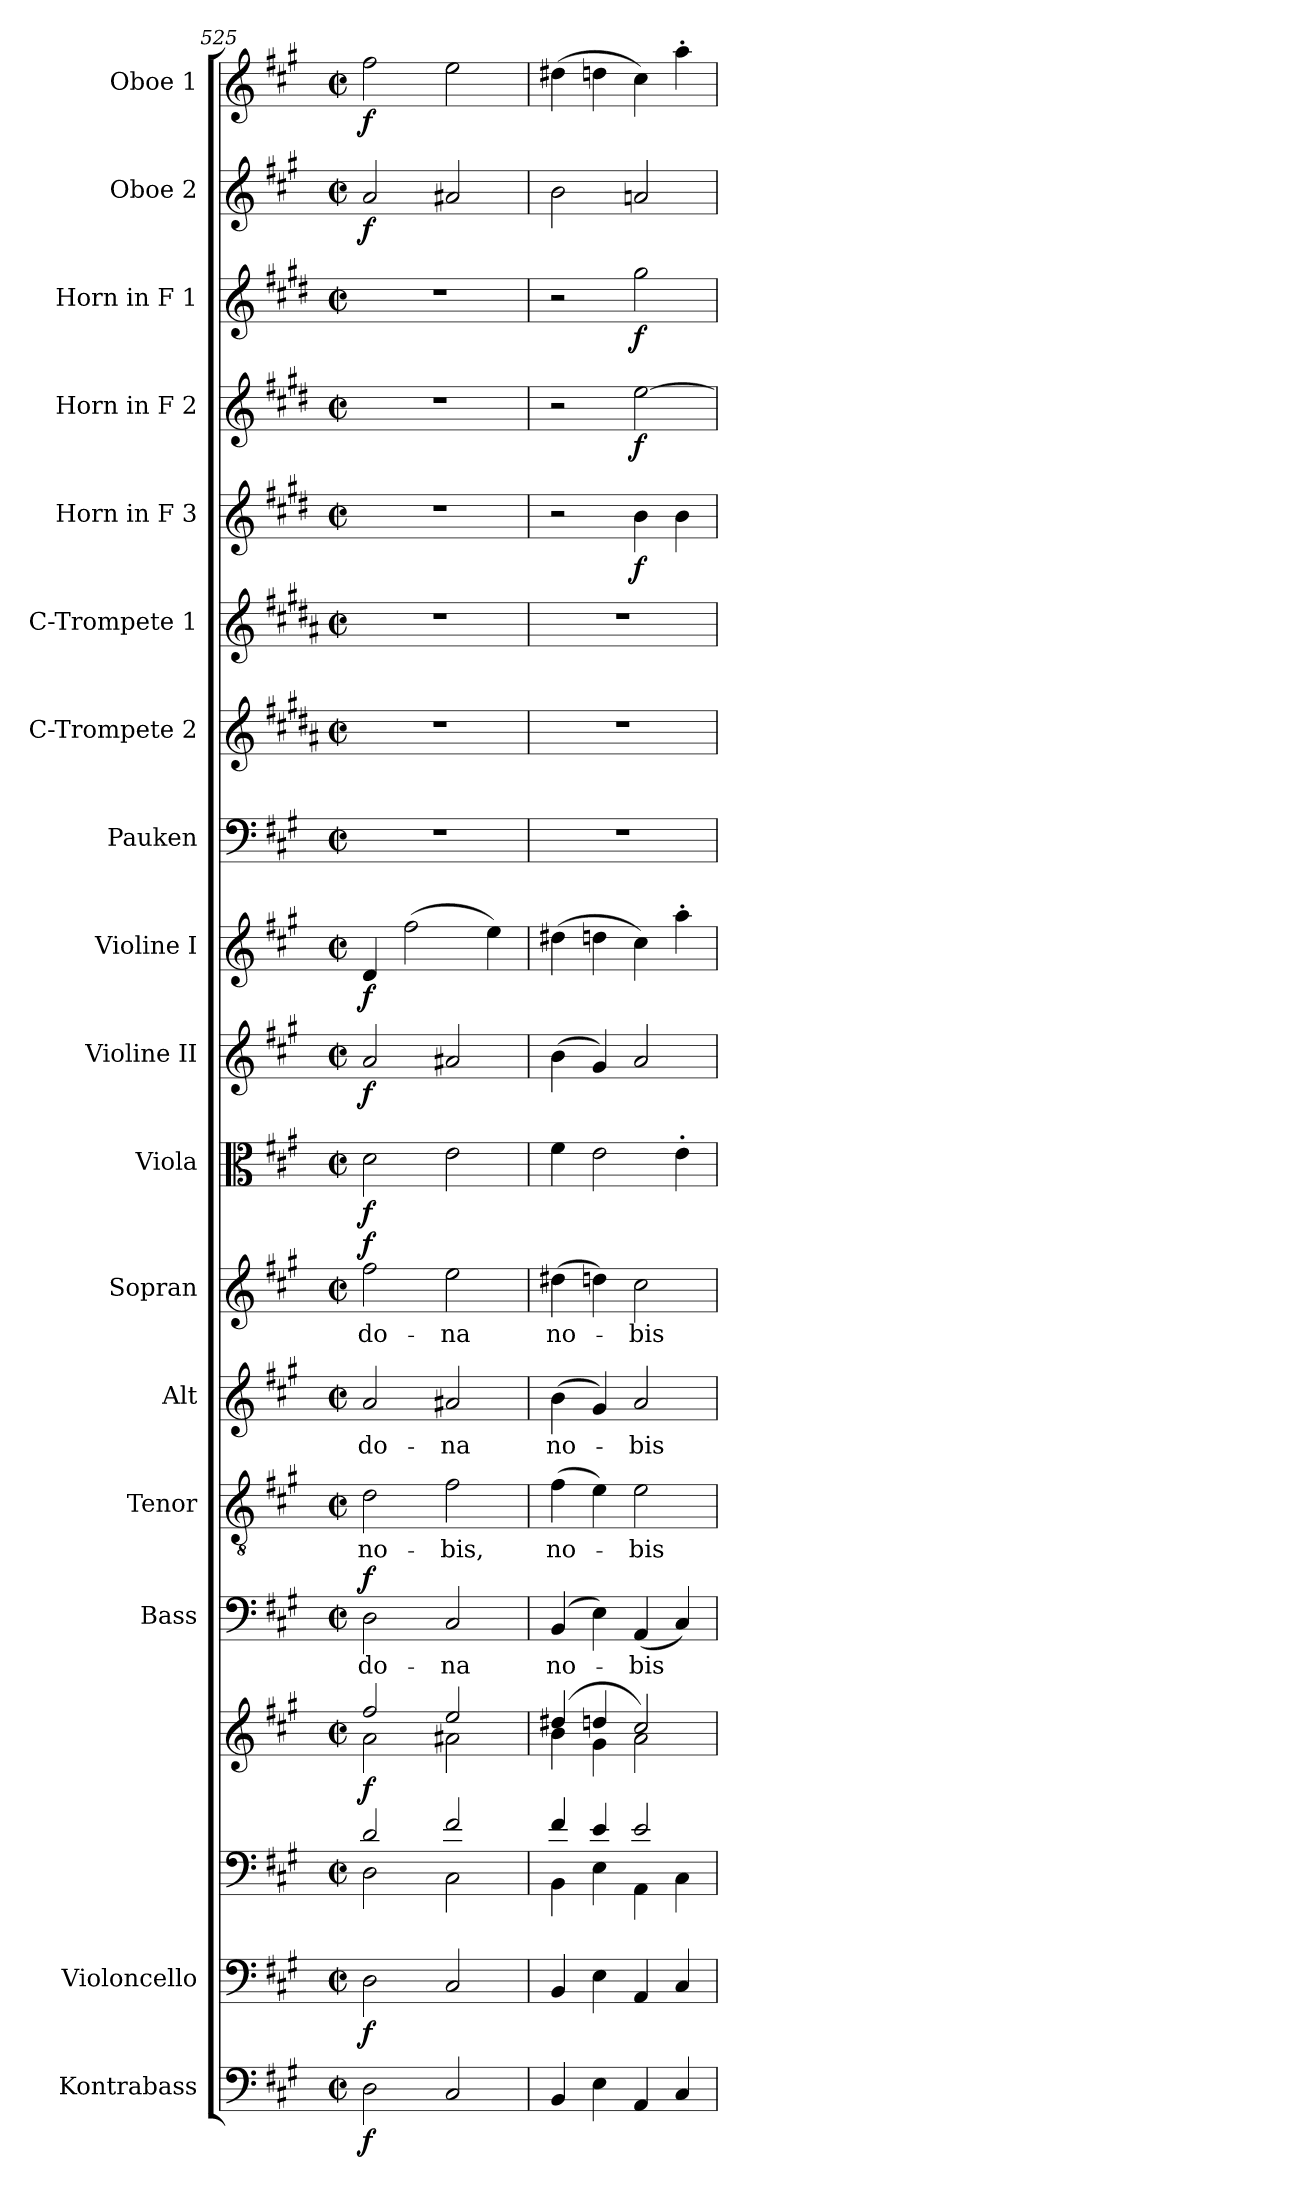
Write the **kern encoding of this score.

**kern	**dynam	**kern	**dynam	**kern	**kern	**dynam	**kern	**text	**dynam	**kern	**text	**kern	**text	**kern	**text	**dynam	**kern	**dynam	**kern	**dynam	**kern	**dynam	**kern	**kern	**kern	**kern	**dynam	**kern	**dynam	**kern	**dynam	**kern	**dynam	**kern	**dynam
*part18	*part18	*part17	*part17	*part16	*part16	*part16	*part15	*part15	*part15	*part14	*part14	*part13	*part13	*part12	*part12	*part12	*part11	*part11	*part10	*part10	*part9	*part9	*part8	*part7	*part6	*part5	*part5	*part4	*part4	*part3	*part3	*part2	*part2	*part1	*part1
*staff19	*staff19	*staff18	*staff18	*staff17	*staff16	*staff16/17	*staff15	*staff15	*staff15	*staff14	*staff14	*staff13	*staff13	*staff12	*staff12	*staff12	*staff11	*staff11	*staff10	*staff10	*staff9	*staff9	*staff8	*staff7	*staff6	*staff5	*staff5	*staff4	*staff4	*staff3	*staff3	*staff2	*staff2	*staff1	*staff1
*I"Kontrabass	*	*I"Violoncello	*	*	*	*	*I"Bass	*	*	*I"Tenor	*	*I"Alt	*	*I"Sopran	*	*	*I"Viola	*	*I"Violine II	*	*I"Violine I	*	*I"Pauken	*I"C-Trompete 2	*I"C-Trompete 1	*I"Horn in F 3	*	*I"Horn in F 2	*	*I"Horn in F 1	*	*I"Oboe 2	*	*I"Oboe 1	*
*I'Kb.	*	*I'Vc.	*	*	*	*	*I'B.	*	*	*I'T.	*	*I'A.	*	*I'S.	*	*	*I'Vla.	*	*I'Vl. II	*	*I'Vl. I	*	*I'Pk.	*I'C Trp. 2	*I'C Trp. 1	*	*	*	*	*	*	*I'Ob. 2	*	*I'Ob. 1	*
*clefF4	*	*clefF4	*	*clefF4	*clefG2	*	*clefF4	*	*	*clefGv2	*	*clefG2	*	*clefG2	*	*	*clefC3	*	*clefG2	*	*clefG2	*	*clefF4	*clefG2	*clefG2	*clefG2	*	*clefG2	*	*clefG2	*	*clefG2	*	*clefG2	*
*ITrd7c12	*	*	*	*	*	*	*	*	*	*	*	*	*	*	*	*	*	*	*	*	*	*	*	*ITrd1c2	*ITrd1c2	*ITrd4c7	*	*ITrd4c7	*	*ITrd4c7	*	*	*	*	*
*k[f#c#g#]	*	*k[f#c#g#]	*	*k[f#c#g#]	*k[f#c#g#]	*	*k[f#c#g#]	*	*	*k[f#c#g#]	*	*k[f#c#g#]	*	*k[f#c#g#]	*	*	*k[f#c#g#]	*	*k[f#c#g#]	*	*k[f#c#g#]	*	*k[f#c#g#]	*k[f#c#g#]	*k[f#c#g#]	*k[f#c#g#]	*	*k[f#c#g#]	*	*k[f#c#g#]	*	*k[f#c#g#]	*	*k[f#c#g#]	*
*A:	*	*A:	*	*A:	*A:	*	*A:	*	*	*A:	*	*A:	*	*A:	*	*	*A:	*	*A:	*	*A:	*	*A:	*A:	*A:	*A:	*	*A:	*	*A:	*	*A:	*	*A:	*
*M2/2	*	*M2/2	*	*M2/2	*M2/2	*	*M2/2	*	*	*M2/2	*	*M2/2	*	*M2/2	*	*	*M2/2	*	*M2/2	*	*M2/2	*	*M2/2	*M2/2	*M2/2	*M2/2	*	*M2/2	*	*M2/2	*	*M2/2	*	*M2/2	*
*met(c|)	*	*met(c|)	*	*met(c|)	*met(c|)	*	*met(c|)	*	*	*met(c|)	*	*met(c|)	*	*met(c|)	*	*	*met(c|)	*	*met(c|)	*	*met(c|)	*	*met(c|)	*met(c|)	*met(c|)	*met(c|)	*	*met(c|)	*	*met(c|)	*	*met(c|)	*	*met(c|)	*
=525	=525	=525	=525	=525	=525	=525	=525	=525	=525	=525	=525	=525	=525	=525	=525	=525	=525	=525	=525	=525	=525	=525	=525	=525	=525	=525	=525	=525	=525	=525	=525	=525	=525	=525	=525
*	*	*	*	*^	*^	*	*	*	*	*	*	*	*	*	*	*	*	*	*	*	*	*	*	*	*	*	*	*	*	*	*	*	*	*	*
!	!LO:DY:b	!	!LO:DY:b	!	!	!	!	!LO:DY:b	!	!LO:LY:b	!LO:DY:a	!	!LO:LY:b	!	!LO:LY:b	!	!LO:LY:b	!LO:DY:a	!	!LO:DY:b	!	!LO:DY:b	!	!LO:DY:b	!	!	!	!	!	!	!	!	!	!	!LO:DY:b	!	!LO:DY:b
2DD\	f	2D\	f	2d/	2D\	2ff#/	2a\	f	2D\	do-	f	2d\	no-	2a/	do-	2ff#\	do-	f	2d\	f	2a/	f	4d/	f	1r	1r	1r	1r	.	1r	.	1r	.	2a/	f	2ff#\	f
.	.	.	.	.	.	.	.	.	.	.	.	.	.	.	.	.	.	.	.	.	.	.	(>2ff#\	.	.	.	.	.	.	.	.	.	.	.	.	.	.
!	!	!	!	!	!	!	!	!	!	!LO:LY:b	!	!	!LO:LY:b	!	!LO:LY:b	!	!LO:LY:b	!	!	!	!	!	!	!	!	!	!	!	!	!	!	!	!	!	!	!	!
2CC#/	.	2C#/	.	2f#/	2C#\	2ee/	2a#X\	.	2C#/	-na	.	2f#\	-bis,	2a#X/	-na	2ee\	-na	.	2e\	.	2a#X/	.	.	.	.	.	.	.	.	.	.	.	.	2a#X/	.	2ee\	.
.	.	.	.	.	.	.	.	.	.	.	.	.	.	.	.	.	.	.	.	.	.	.	4ee\)	.	.	.	.	.	.	.	.	.	.	.	.	.	.
=526	=526	=526	=526	=526	=526	=526	=526	=526	=526	=526	=526	=526	=526	=526	=526	=526	=526	=526	=526	=526	=526	=526	=526	=526	=526	=526	=526	=526	=526	=526	=526	=526	=526	=526	=526	=526	=526
!	!	!	!	!	!	!	!	!	!	!LO:LY:b	!	!	!LO:LY:b	!	!LO:LY:b	!	!LO:LY:b	!	!	!	!	!	!	!	!	!	!	!	!	!	!	!	!	!	!	!	!
4BBB/	.	4BB/	.	4f#/	4BB\	(4dd#X/	4b\	.	(4BB/	no-	.	(>4f#\	no-	(>4b\	no-	(>4dd#X\	no-	.	4f#\	.	(>4b\	.	(>4dd#X\	.	1r	1r	1r	2r	.	2r	.	2r	.	2b\	.	(>4dd#X\	.
4EE\	.	4E\	.	4e/	4E\	4ddn/	4g#\	.	4E\)	.	.	4e\)	.	4g#/)	.	4ddn\)	.	.	2e\	.	4g#/)	.	4ddn\	.	.	.	.	.	.	.	.	.	.	.	.	4ddn\	.
!	!	!	!	!	!	!	!	!	!	!LO:LY:b	!	!	!LO:LY:b	!	!LO:LY:b	!	!LO:LY:b	!	!	!	!	!	!	!	!	!	!	!	!LO:DY:b	!	!LO:DY:b	!	!LO:DY:b	!	!	!	!
4AAA/	.	4AA/	.	2e/	4AA\	2cc#/)	2a\	.	(<4AA/	-bis	.	2e\	-bis	2a/	-bis	2cc#\	-bis	.	.	.	2a/	.	4cc#\)	.	.	.	.	4e\	f	[2a\	f	2cc#\	f	2an/	.	4cc#\)	.
4CC#/	.	4C#/	.	.	4C#\	.	.	.	4C#/)	.	.	.	.	.	.	.	.	.	4e'>\	.	.	.	4aa'>\	.	.	.	.	4e\	.	.	.	.	.	.	.	4aa'>\	.
*	*	*	*	*v	*v	*	*	*	*	*	*	*	*	*	*	*	*	*	*	*	*	*	*	*	*	*	*	*	*	*	*	*	*	*	*	*	*
*	*	*	*	*	*v	*v	*	*	*	*	*	*	*	*	*	*	*	*	*	*	*	*	*	*	*	*	*	*	*	*	*	*	*	*	*	*
=	=	=	=	=	=	=	=	=	=	=	=	=	=	=	=	=	=	=	=	=	=	=	=	=	=	=	=	=	=	=	=	=	=	=	=
*-	*-	*-	*-	*-	*-	*-	*-	*-	*-	*-	*-	*-	*-	*-	*-	*-	*-	*-	*-	*-	*-	*-	*-	*-	*-	*-	*-	*-	*-	*-	*-	*-	*-	*-	*-
